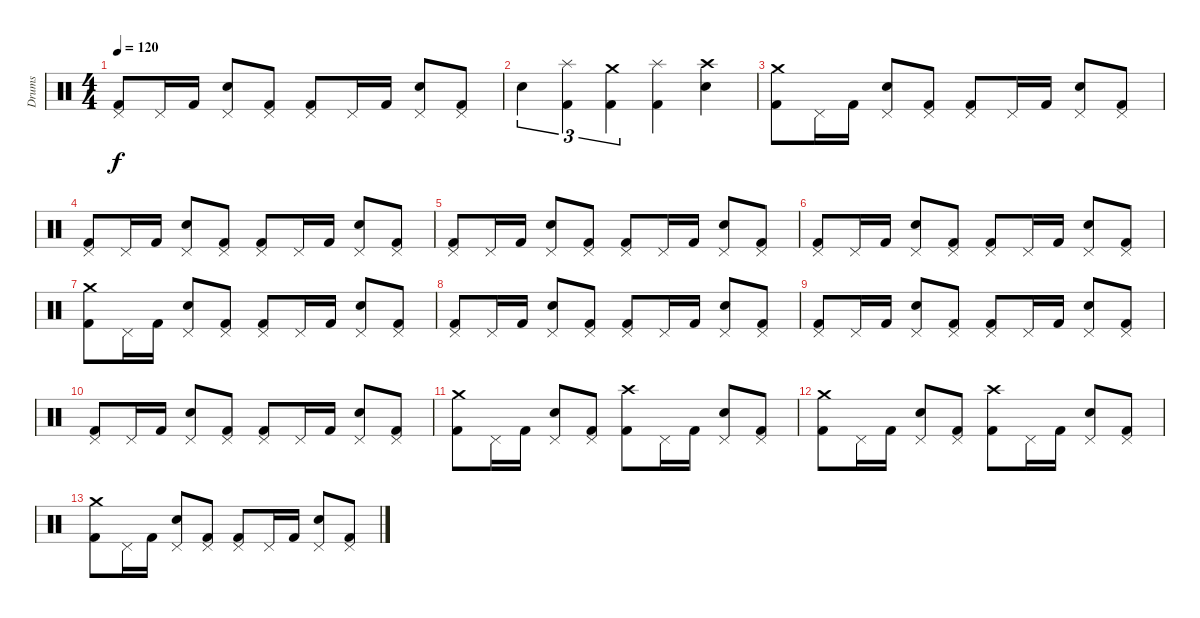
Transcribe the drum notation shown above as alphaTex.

\track ("Drums" "Drums") {instrument percussion}
\staff {score}
\articulation defaults
\ts (4 4)
\tempo 120
\clef neutral
\ks c
("Pedal Hi-Hat (hit)" "Kick (hit) 2").8{dy f} "Pedal Hi-Hat (hit)".16 "Kick (hit) 2".16 ("Pedal Hi-Hat (hit)" "Snare (hit) 2").8 ("Pedal Hi-Hat (hit)" "Kick (hit) 2").8 ("Pedal Hi-Hat (hit)" "Kick (hit) 2").8 "Pedal Hi-Hat (hit)".16 "Kick (hit) 2".16 ("Pedal Hi-Hat (hit)" "Snare (hit) 2").8 ("Pedal Hi-Hat (hit)" "Kick (hit) 2").8 |
"Snare (hit) 2".4{tu (3 2)} ("Splash (hit)" "Kick (hit) 2").4{tu (3 2)} ("Crash medium (hit)" "Kick (hit) 2").4{tu (3 2)} ("Splash (hit)" "Kick (hit) 2").4 ("Crash high (hit)" "Snare (hit) 2").4 |
("Crash medium (hit)" "Kick (hit) 2").8 "Pedal Hi-Hat (hit)".16 "Kick (hit) 2".16 ("Pedal Hi-Hat (hit)" "Snare (hit) 2").8 ("Pedal Hi-Hat (hit)" "Kick (hit) 2").8 ("Pedal Hi-Hat (hit)" "Kick (hit) 2").8 "Pedal Hi-Hat (hit)".16 "Kick (hit) 2".16 ("Pedal Hi-Hat (hit)" "Snare (hit) 2").8 ("Pedal Hi-Hat (hit)" "Kick (hit) 2").8 |
("Pedal Hi-Hat (hit)" "Kick (hit) 2").8{volume 11} "Pedal Hi-Hat (hit)".16 "Kick (hit) 2".16 ("Pedal Hi-Hat (hit)" "Snare (hit) 2").8 ("Pedal Hi-Hat (hit)" "Kick (hit) 2").8 ("Pedal Hi-Hat (hit)" "Kick (hit) 2").8 "Pedal Hi-Hat (hit)".16 "Kick (hit) 2".16 ("Pedal Hi-Hat (hit)" "Snare (hit) 2").8 ("Pedal Hi-Hat (hit)" "Kick (hit) 2").8 |
("Pedal Hi-Hat (hit)" "Kick (hit) 2").8 "Pedal Hi-Hat (hit)".16 "Kick (hit) 2".16 ("Pedal Hi-Hat (hit)" "Snare (hit) 2").8 ("Pedal Hi-Hat (hit)" "Kick (hit) 2").8 ("Pedal Hi-Hat (hit)" "Kick (hit) 2").8 "Pedal Hi-Hat (hit)".16 "Kick (hit) 2".16 ("Pedal Hi-Hat (hit)" "Snare (hit) 2").8 ("Pedal Hi-Hat (hit)" "Kick (hit) 2").8 |
("Pedal Hi-Hat (hit)" "Kick (hit) 2").8{volume 9} "Pedal Hi-Hat (hit)".16 "Kick (hit) 2".16 ("Pedal Hi-Hat (hit)" "Snare (hit) 2").8 ("Pedal Hi-Hat (hit)" "Kick (hit) 2").8 ("Pedal Hi-Hat (hit)" "Kick (hit) 2").8 "Pedal Hi-Hat (hit)".16 "Kick (hit) 2".16 ("Pedal Hi-Hat (hit)" "Snare (hit) 2").8 ("Pedal Hi-Hat (hit)" "Kick (hit) 2").8 |
("Crash medium (hit)" "Kick (hit) 2").8 "Pedal Hi-Hat (hit)".16 "Kick (hit) 2".16 ("Pedal Hi-Hat (hit)" "Snare (hit) 2").8 ("Pedal Hi-Hat (hit)" "Kick (hit) 2").8 ("Pedal Hi-Hat (hit)" "Kick (hit) 2").8 "Pedal Hi-Hat (hit)".16 "Kick (hit) 2".16 ("Pedal Hi-Hat (hit)" "Snare (hit) 2").8 ("Pedal Hi-Hat (hit)" "Kick (hit) 2").8 |
("Pedal Hi-Hat (hit)" "Kick (hit) 2").8{volume 7} "Pedal Hi-Hat (hit)".16 "Kick (hit) 2".16 ("Pedal Hi-Hat (hit)" "Snare (hit) 2").8 ("Pedal Hi-Hat (hit)" "Kick (hit) 2").8 ("Pedal Hi-Hat (hit)" "Kick (hit) 2").8 "Pedal Hi-Hat (hit)".16 "Kick (hit) 2".16 ("Pedal Hi-Hat (hit)" "Snare (hit) 2").8 ("Pedal Hi-Hat (hit)" "Kick (hit) 2").8 |
("Pedal Hi-Hat (hit)" "Kick (hit) 2").8 "Pedal Hi-Hat (hit)".16 "Kick (hit) 2".16 ("Pedal Hi-Hat (hit)" "Snare (hit) 2").8 ("Pedal Hi-Hat (hit)" "Kick (hit) 2").8 ("Pedal Hi-Hat (hit)" "Kick (hit) 2").8 "Pedal Hi-Hat (hit)".16 "Kick (hit) 2".16 ("Pedal Hi-Hat (hit)" "Snare (hit) 2").8 ("Pedal Hi-Hat (hit)" "Kick (hit) 2").8 |
("Pedal Hi-Hat (hit)" "Kick (hit) 2").8{volume 5} "Pedal Hi-Hat (hit)".16 "Kick (hit) 2".16 ("Pedal Hi-Hat (hit)" "Snare (hit) 2").8 ("Pedal Hi-Hat (hit)" "Kick (hit) 2").8 ("Pedal Hi-Hat (hit)" "Kick (hit) 2").8 "Pedal Hi-Hat (hit)".16 "Kick (hit) 2".16 ("Pedal Hi-Hat (hit)" "Snare (hit) 2").8 ("Pedal Hi-Hat (hit)" "Kick (hit) 2").8 |
("Crash medium (hit)" "Kick (hit) 2").8 "Pedal Hi-Hat (hit)".16 "Kick (hit) 2".16 ("Pedal Hi-Hat (hit)" "Snare (hit) 2").8 ("Pedal Hi-Hat (hit)" "Kick (hit) 2").8 ("Crash high (hit)" "Kick (hit) 2").8 "Pedal Hi-Hat (hit)".16 "Kick (hit) 2".16 ("Pedal Hi-Hat (hit)" "Snare (hit) 2").8 ("Pedal Hi-Hat (hit)" "Kick (hit) 2").8 |
("Crash medium (hit)" "Kick (hit) 2").8{volume 3} "Pedal Hi-Hat (hit)".16 "Kick (hit) 2".16 ("Pedal Hi-Hat (hit)" "Snare (hit) 2").8 ("Pedal Hi-Hat (hit)" "Kick (hit) 2").8 ("Crash high (hit)" "Kick (hit) 2").8 "Pedal Hi-Hat (hit)".16 "Kick (hit) 2".16 ("Pedal Hi-Hat (hit)" "Snare (hit) 2").8 ("Pedal Hi-Hat (hit)" "Kick (hit) 2").8 |
("Crash medium (hit)" "Kick (hit) 2").8{volume 0} "Pedal Hi-Hat (hit)".16 "Kick (hit) 2".16 ("Pedal Hi-Hat (hit)" "Snare (hit) 2").8 ("Pedal Hi-Hat (hit)" "Kick (hit) 2").8 ("Pedal Hi-Hat (hit)" "Kick (hit) 2").8 "Pedal Hi-Hat (hit)".16 "Kick (hit) 2".16 ("Pedal Hi-Hat (hit)" "Snare (hit) 2").8 ("Pedal Hi-Hat (hit)" "Kick (hit) 2").8
